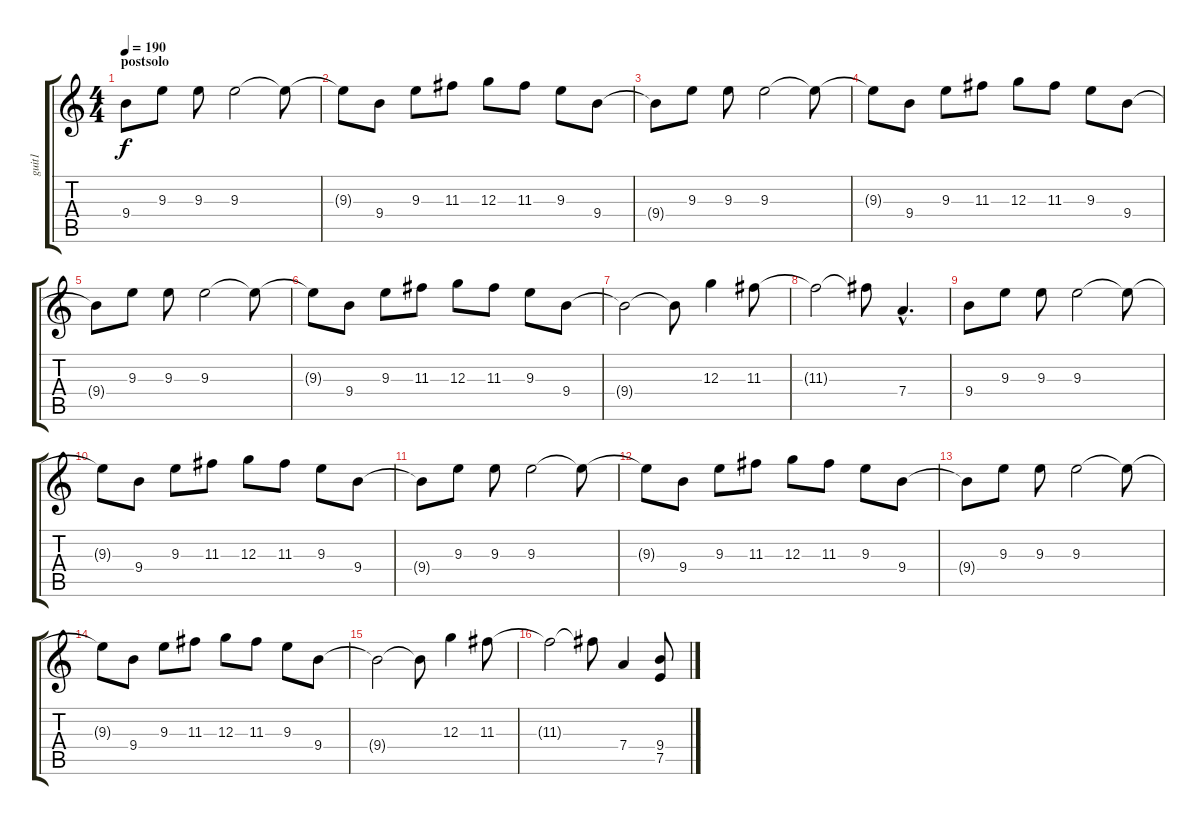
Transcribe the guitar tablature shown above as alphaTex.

\track ("guit1" "guit1") {instrument distortionguitar}
\staff {score tabs}
\tuning (E4 B3 G3 D3 A2 E2) {hide}
\ts (4 4)
\section ("" "postsolo")
\tempo 190
\clef g2
\ks c
9.4.8{dy f} 9.3.8 9.3.8 9.3.2 9.3{t}.8 |
9.3{t}.8 9.4.8 9.3.8 11.3.8 12.3.8 11.3.8 9.3.8 9.4.8 |
9.4{t}.8 9.3.8 9.3.8 9.3.2 9.3{t}.8 |
9.3{t}.8 9.4.8 9.3.8 11.3.8 12.3.8 11.3.8 9.3.8 9.4.8 |
9.4{t}.8 9.3.8 9.3.8 9.3.2 9.3{t}.8 |
9.3{t}.8 9.4.8 9.3.8 11.3.8 12.3.8 11.3.8 9.3.8 9.4.8 |
9.4{t}.2 9.4{t}.8 12.3.4 11.3.8 |
11.3{t}.2 11.3{t}.8 7.4{hac}.4{d} |
9.4.8 9.3.8 9.3.8 9.3.2 9.3{t}.8 |
9.3{t}.8 9.4.8 9.3.8 11.3.8 12.3.8 11.3.8 9.3.8 9.4.8 |
9.4{t}.8 9.3.8 9.3.8 9.3.2 9.3{t}.8 |
9.3{t}.8 9.4.8 9.3.8 11.3.8 12.3.8 11.3.8 9.3.8 9.4.8 |
9.4{t}.8 9.3.8 9.3.8 9.3.2 9.3{t}.8 |
9.3{t}.8 9.4.8 9.3.8 11.3.8 12.3.8 11.3.8 9.3.8 9.4.8 |
9.4{t}.2 9.4{t}.8 12.3.4 11.3.8 |
11.3{t}.2 11.3{t}.8 7.4.4 (9.4 7.5).8
